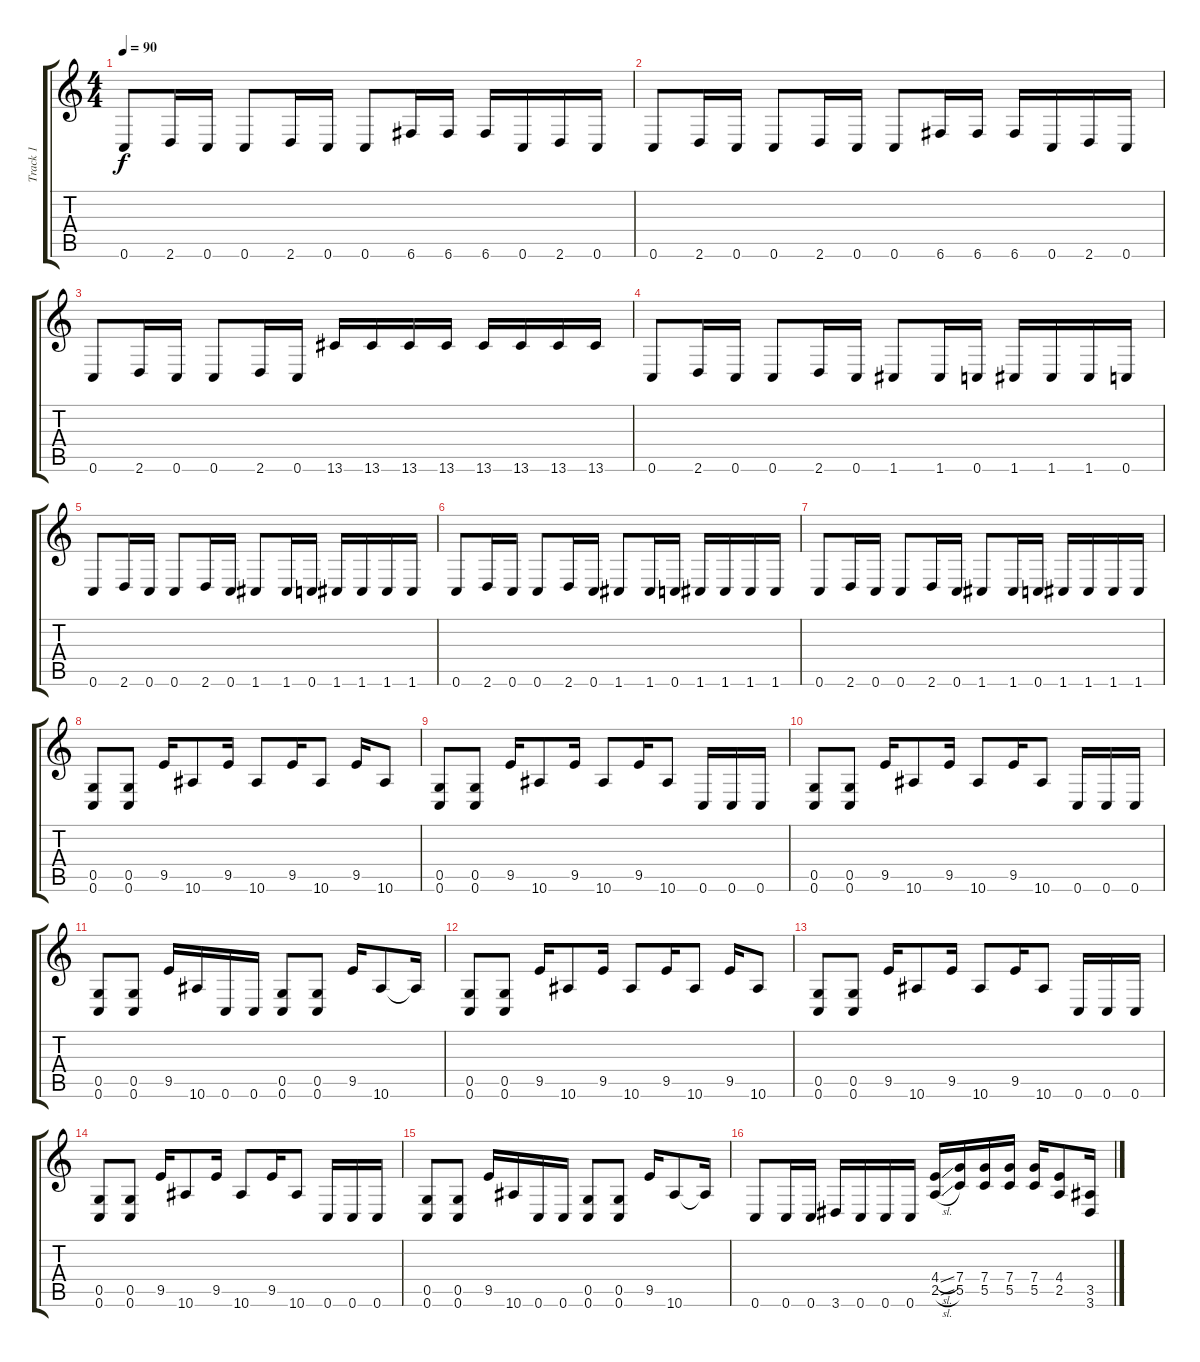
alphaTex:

\track ("Track 1" "Track 1") {instrument distortionguitar}
\staff {score tabs}
\tuning (D4 A3 F3 C3 G2 C2) {hide}
\ts (4 4)
\tempo 90
\clef g2
\ks c
0.6.8{dy f} 2.6.16 0.6.16 0.6.8 2.6.16 0.6.16 0.6.8 6.6.16 6.6.16 6.6.16 0.6.16 2.6.16 0.6.16 |
0.6.8 2.6.16 0.6.16 0.6.8 2.6.16 0.6.16 0.6.8 6.6.16 6.6.16 6.6.16 0.6.16 2.6.16 0.6.16 |
0.6.8 2.6.16 0.6.16 0.6.8 2.6.16 0.6.16 13.6.16{balance 0} 13.6.16{balance 16} 13.6.16{balance 0} 13.6.16{balance 16} 13.6.16{balance 0} 13.6.16{balance 16} 13.6.16{balance 0} 13.6.16{balance 16} |
0.6.8 2.6.16 0.6.16 0.6.8 2.6.16 0.6.16 1.6.8 1.6.16 0.6.16 1.6.16 1.6.16 1.6.16 0.6.16 |
0.6.8 2.6.16 0.6.16 0.6.8 2.6.16 0.6.16 1.6.8 1.6.16 0.6.16 1.6.16 1.6.16 1.6.16 1.6.16 |
0.6.8 2.6.16 0.6.16 0.6.8 2.6.16 0.6.16 1.6.8 1.6.16 0.6.16 1.6.16 1.6.16 1.6.16 1.6.16 |
0.6.8 2.6.16 0.6.16 0.6.8 2.6.16 0.6.16 1.6.8 1.6.16 0.6.16 1.6.16 1.6.16 1.6.16 1.6.16 |
(0.5 0.6).8 (0.5 0.6).8 9.5.16 10.6.8 9.5.16 10.6.8 9.5.16 10.6.8 9.5.16 10.6.8 |
(0.5 0.6).8 (0.5 0.6).8 9.5.16 10.6.8 9.5.16 10.6.8 9.5.16 10.6.8 0.6.16 0.6.16 0.6.16 |
(0.5 0.6).8 (0.5 0.6).8 9.5.16 10.6.8 9.5.16 10.6.8 9.5.16 10.6.8 0.6.16 0.6.16 0.6.16 |
(0.5 0.6).8 (0.5 0.6).8 9.5.16 10.6.16 0.6.16 0.6.16 (0.5 0.6).8 (0.5 0.6).8 9.5.16 10.6.8 10.6{t}.16 |
(0.5 0.6).8 (0.5 0.6).8 9.5.16 10.6.8 9.5.16 10.6.8 9.5.16 10.6.8 9.5.16 10.6.8 |
(0.5 0.6).8 (0.5 0.6).8 9.5.16 10.6.8 9.5.16 10.6.8 9.5.16 10.6.8 0.6.16 0.6.16 0.6.16 |
(0.5 0.6).8 (0.5 0.6).8 9.5.16 10.6.8 9.5.16 10.6.8 9.5.16 10.6.8 0.6.16 0.6.16 0.6.16 |
(0.5 0.6).8 (0.5 0.6).8 9.5.16 10.6.16 0.6.16 0.6.16 (0.5 0.6).8 (0.5 0.6).8 9.5.16 10.6.8 10.6{t}.16 |
0.6.8 0.6.16 0.6.16 3.6.16 0.6.16 0.6.16 0.6.16 (4.4{sl} 2.5{sl}).16 (7.4 5.5).16 (7.4 5.5).16 (7.4 5.5).16 (7.4 5.5).16 (4.4 2.5).8 (3.5 3.6).16
